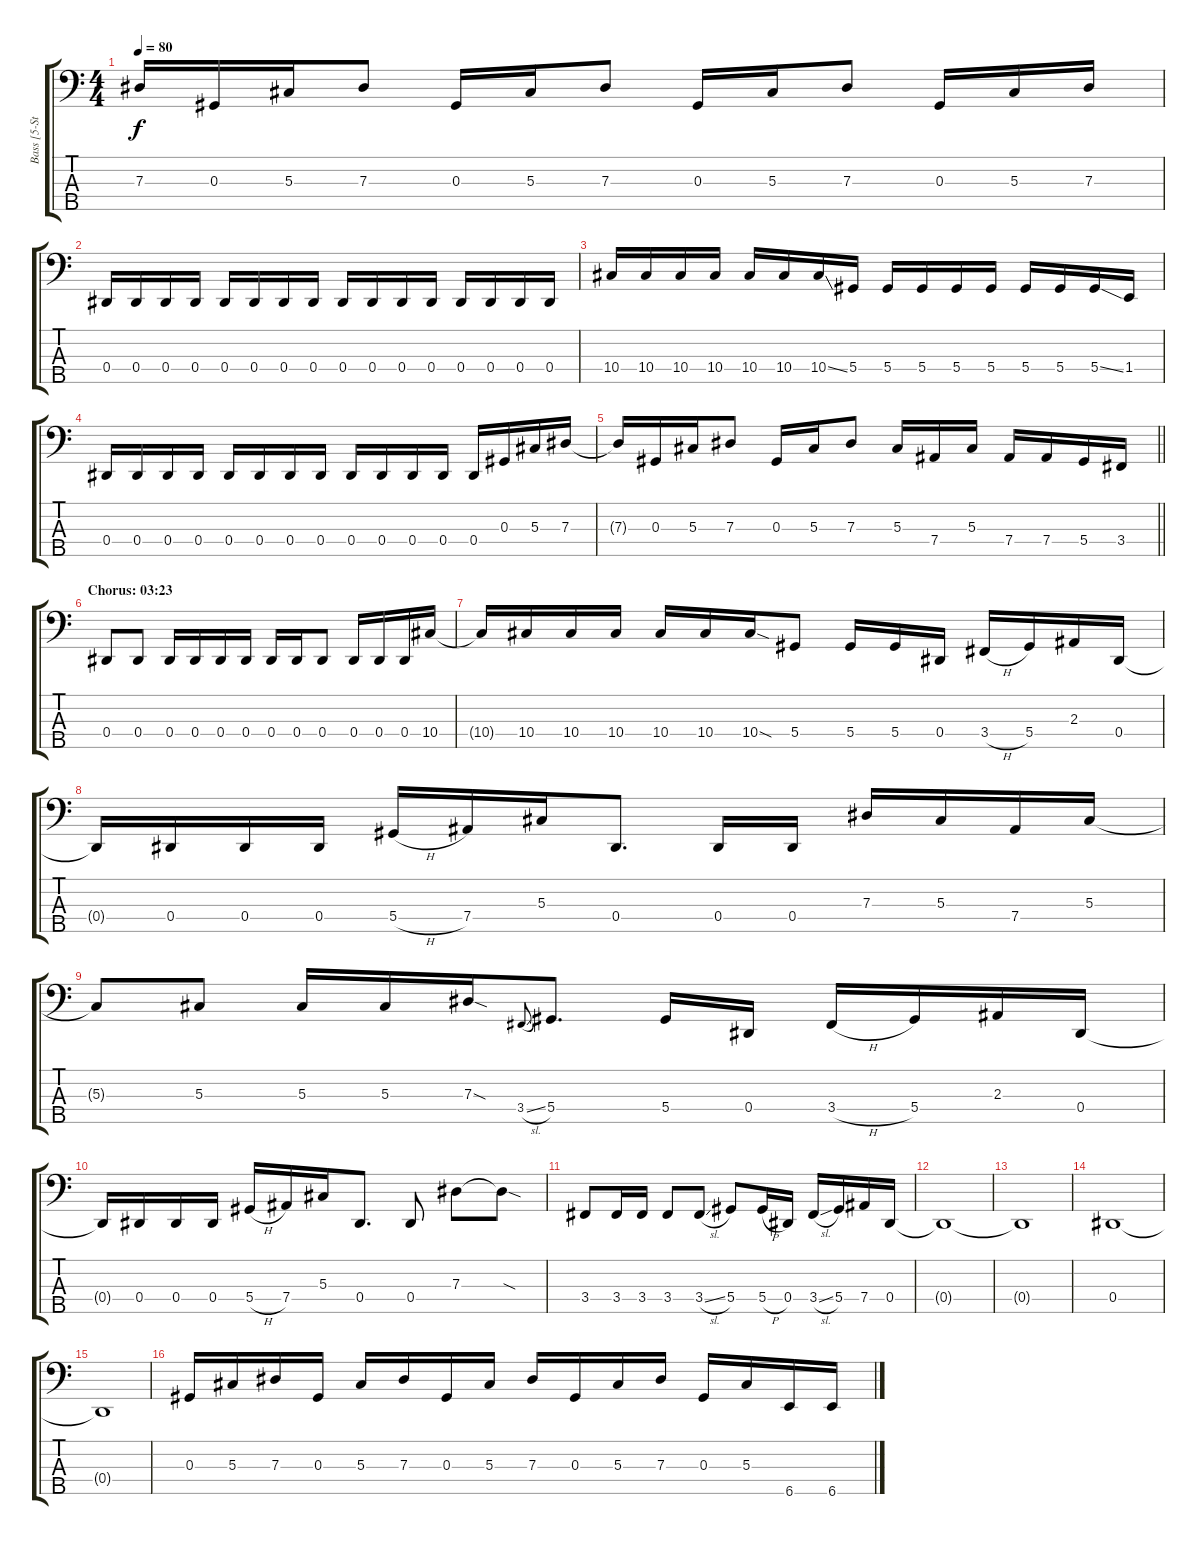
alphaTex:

\track ("Bass [5-String]" "Bass [5-St") {instrument electricbasspick}
\staff {score tabs}
\tuning (Gb2 Db2 Ab1 Eb1 Bb0) {hide}
\ts (4 4)
\tempo 80
\clef f4
\ks c
7.3{t}.16{dy f} 0.3.16 5.3.16 7.3.8 0.3.16 5.3.16 7.3.8 0.3.16 5.3.16 7.3.8 0.3.16 5.3.16 7.3.16 |
0.4.16 0.4.16 0.4.16 0.4.16 0.4.16 0.4.16 0.4.16 0.4.16 0.4.16 0.4.16 0.4.16 0.4.16 0.4.16 0.4.16 0.4.16 0.4.16 |
10.4.16 10.4.16 10.4.16 10.4.16 10.4.16 10.4.16 10.4{ss}.16 5.4.16 5.4.16 5.4.16 5.4.16 5.4.16 5.4.16 5.4.16 5.4{ss}.16 1.4.16 |
0.4.16 0.4.16 0.4.16 0.4.16 0.4.16 0.4.16 0.4.16 0.4.16 0.4.16 0.4.16 0.4.16 0.4.16 0.4.16 0.3.16 5.3.16 7.3.16 |
\barLineRight lightlight
7.3{t}.16 0.3.16 5.3.16 7.3.8 0.3.16 5.3.16 7.3.8 5.3.16 7.4.16 5.3.16 7.4.16 7.4.16 5.4.16 3.4.16 |
\section ("" "Chorus: 03:23")
0.4.8 0.4.8 0.4.16 0.4.16 0.4.16 0.4.16 0.4.16 0.4.16 0.4.8 0.4.16 0.4.16 0.4.16 10.4.16 |
10.4{t}.16 10.4.16 10.4.16 10.4.16 10.4.16 10.4.16 10.4{sod}.16 5.4.8 5.4.16 5.4.16 0.4.16 3.4{h}.16 5.4.16 2.3.16 0.4.16 |
0.4{t}.16 0.4.16 0.4.16 0.4.16 5.4{h}.16 7.4.16 5.3.16 0.4.8{d} 0.4.16 0.4.16 7.3.16 5.3.16 7.4.16 5.3.16 |
5.3{t}.8 5.3.8 5.3.16 5.3.16 7.3{sod}.16 3.4{sl}.8{gr onbeat} 5.4.8{d} 5.4.16 0.4.16 3.4{h}.16 5.4.16 2.3.16 0.4.16 |
0.4{t}.16 0.4.16 0.4.16 0.4.16 5.4{h}.16 7.4.16 5.3.16 0.4.8{d} 0.4.8 7.3.8 7.3{sod t}.8 |
3.4.8 3.4.16 3.4.16 3.4.8 3.4{sl}.8 5.4.8 5.4{h}.16 0.4.16 3.4{sl}.16 5.4.16 7.4.16 0.4.16 |
0.4{t}.1 |
0.4{t}.1 |
0.4.1 |
0.4{t}.1 |
0.3.16 5.3.16 7.3.16 0.3.16 5.3.16 7.3.16 0.3.16 5.3.16 7.3.16 0.3.16 5.3.16 7.3.16 0.3.16 5.3.16 6.5.16 6.5.16
